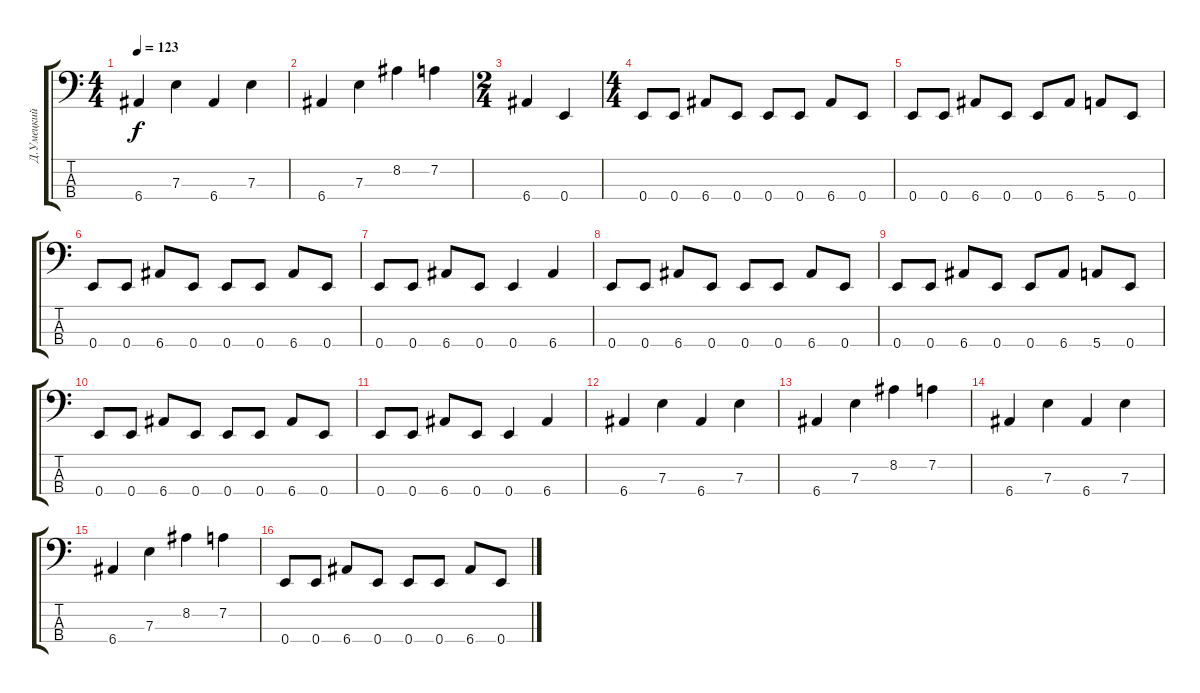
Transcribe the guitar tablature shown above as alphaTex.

\track ("Д.Умецкий" "Д.Умецкий") {instrument electricbassfinger}
\staff {score tabs}
\tuning (G2 D2 A1 E1) {hide}
\ts (4 4)
\tempo 123
\clef f4
\ks c
6.4.4{dy f} 7.3.4 6.4.4 7.3.4 |
6.4.4 7.3.4 8.2.4 7.2.4 |
\ts (2 4)
6.4.4 0.4.4 |
\ts (4 4)
0.4.8 0.4.8 6.4.8 0.4.8 0.4.8 0.4.8 6.4.8 0.4.8 |
0.4.8 0.4.8 6.4.8 0.4.8 0.4.8 6.4.8 5.4.8 0.4.8 |
0.4.8 0.4.8 6.4.8 0.4.8 0.4.8 0.4.8 6.4.8 0.4.8 |
0.4.8 0.4.8 6.4.8 0.4.8 0.4.4 6.4.4 |
0.4.8 0.4.8 6.4.8 0.4.8 0.4.8 0.4.8 6.4.8 0.4.8 |
0.4.8 0.4.8 6.4.8 0.4.8 0.4.8 6.4.8 5.4.8 0.4.8 |
0.4.8 0.4.8 6.4.8 0.4.8 0.4.8 0.4.8 6.4.8 0.4.8 |
0.4.8 0.4.8 6.4.8 0.4.8 0.4.4 6.4.4 |
6.4.4 7.3.4 6.4.4 7.3.4 |
6.4.4 7.3.4 8.2.4 7.2.4 |
6.4.4 7.3.4 6.4.4 7.3.4 |
6.4.4 7.3.4 8.2.4 7.2.4 |
0.4.8 0.4.8 6.4.8 0.4.8 0.4.8 0.4.8 6.4.8 0.4.8
